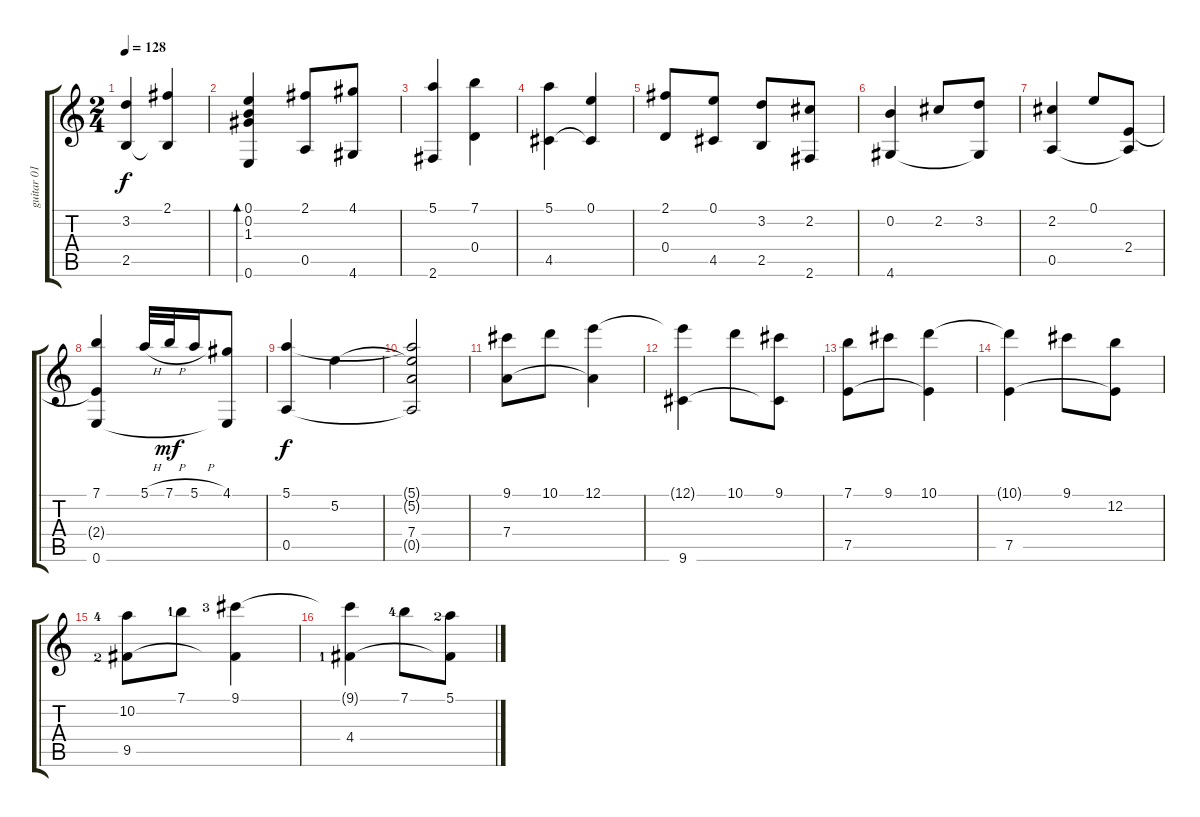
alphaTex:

\track ("guitar 01" "guitar 01") {instrument acousticguitarsteel}
\staff {score tabs}
\tuning (E4 B3 G3 D3 A2 E2) {hide}
\ts (2 4)
\tempo 128
\clef g2
\ks c
(3.2 2.5).4{dy f} (2.1 2.5{t}).4 |
(0.1 0.2 1.3 0.6).4{bd 120} (2.1 0.5).8 (4.1 4.6).8 |
(5.1 2.6).4 (7.1 0.4).4 |
(5.1 4.5).4 (0.1 4.5{t}).4 |
(2.1 0.4).8 (0.1 4.5).8 (3.2 2.5).8 (2.2 2.6).8 |
(0.2 4.6).4 2.2.8 (3.2 4.6{t}).8 |
(2.2 0.5).4 0.1.8 (2.4 0.5{t}).8 |
(7.1 2.4{t} 0.6).4 5.1{h}.32 7.1{h}.32{dy mf} 5.1{h}.16 (4.1 0.6{t}).8 |
(5.1 0.5).4{dy f} 5.2.4 |
(5.1{t} 5.2{t} 7.4 0.5{t}).2 |
(9.1 7.4).8 10.1.8 (12.1 7.4{t}).4 |
(12.1{t} 9.6).4 10.1.8 (9.1 9.6{t}).8 |
(7.1 7.5).8 9.1.8 (10.1 7.5{t}).4 |
(10.1{t} 7.5).4 9.1.8 (12.2 7.5{t}).8 |
(10.2{lf 5} 9.5{lf 3}).8 7.1{lf 2}.8 (9.1{lf 4} 9.5{t}).4 |
(9.1{t} 4.4{lf 2}).4 7.1{lf 5}.8 (5.1{lf 3} 4.4{t}).8
